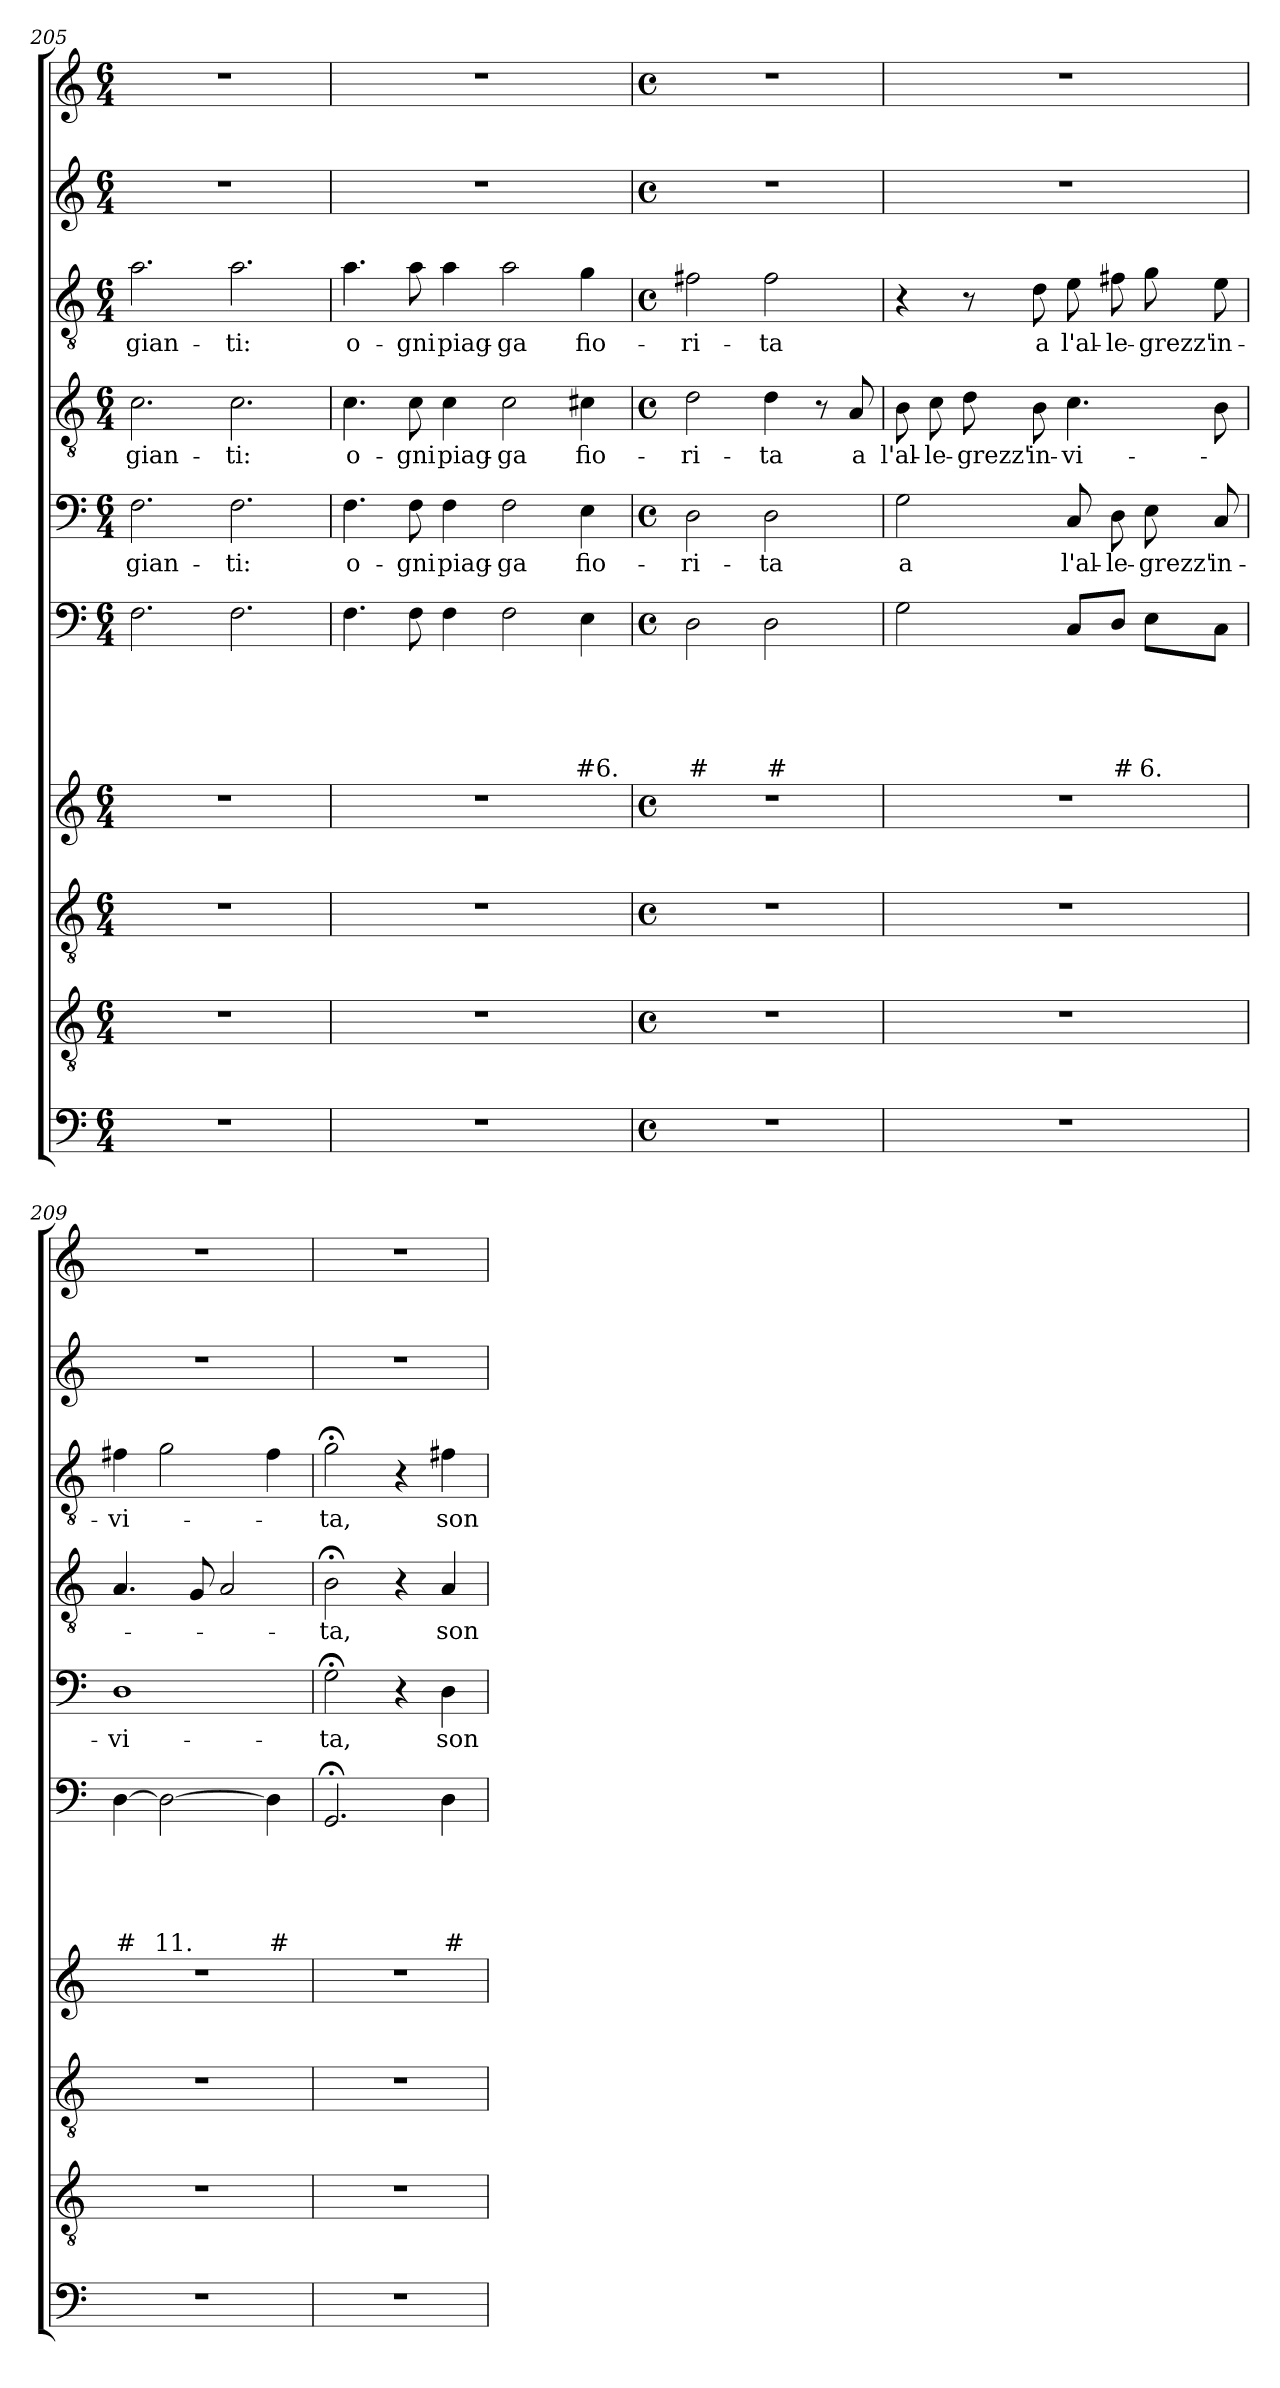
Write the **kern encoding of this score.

**kern	**kern	**kern	**kern	**kern	**text	**text	**text	**text	**text	**kern	**text	**kern	**text	**kern	**text	**kern	**kern
*part10	*part9	*part8	*part7	*part6	*part6	*part6	*part6	*part6	*part6	*part5	*part5	*part4	*part4	*part3	*part3	*part2	*part1
*staff10	*staff9	*staff8	*staff7	*staff6	*staff6	*staff6	*staff6	*staff6	*staff6	*staff5	*staff5	*staff4	*staff4	*staff3	*staff3	*staff2	*staff1
*clefF4	*clefGv2	*clefGv2	*clefG2	*clefF4	*	*	*	*	*	*clefF4	*	*clefGv2	*	*clefGv2	*	*clefG2	*clefG2
*k[]	*k[]	*k[]	*k[]	*k[]	*	*	*	*	*	*k[]	*	*k[]	*	*k[]	*	*k[]	*k[]
*C:	*C:	*C:	*C:	*C:	*	*	*	*	*	*C:	*	*C:	*	*C:	*	*C:	*C:
*M6/4	*M6/4	*M6/4	*M6/4	*M6/4	*	*	*	*	*	*M6/4	*	*M6/4	*	*M6/4	*	*M6/4	*M6/4
=205	=205	=205	=205	=205	=205	=205	=205	=205	=205	=205	=205	=205	=205	=205	=205	=205	=205
1.r	1.r	1.r	1.r	2.F\	.	.	.	.	.	2.F\	-gian-	2.c\	-gian-	2.a\	-gian-	1.r	1.r
.	.	.	.	2.F\	.	.	.	.	.	2.F\	-ti:	2.c\	-ti:	2.a\	-ti:	.	.
=206	=206	=206	=206	=206	=206	=206	=206	=206	=206	=206	=206	=206	=206	=206	=206	=206	=206
1.r	1.r	1.r	1.r	4.F\	.	.	.	.	.	4.F\	o-	4.c\	o-	4.a\	o-	1.r	1.r
.	.	.	.	8F\	.	.	.	.	.	8F\	-gni	8c\	-gni	8a\	-gni	.	.
.	.	.	.	4F\	.	.	.	.	.	4F\	piag-	4c\	piag-	4a\	piag-	.	.
.	.	.	.	2F\	.	.	.	.	.	2F\	-ga	2c\	-ga	2a\	-ga	.	.
.	.	.	.	4E\	.	.	.	.	#6.	4E\	fio-	4c#X\	fio-	4g\	fio-	.	.
!!LO:LB:g=z
=207	=207	=207	=207	=207	=207	=207	=207	=207	=207	=207	=207	=207	=207	=207	=207	=207	=207
*M4/4	*M4/4	*M4/4	*M4/4	*M4/4	*	*	*	*	*	*M4/4	*	*M4/4	*	*M4/4	*	*M4/4	*M4/4
*met(c)	*met(c)	*met(c)	*met(c)	*met(c)	*	*	*	*	*	*met(c)	*	*met(c)	*	*met(c)	*	*met(c)	*met(c)
1r	1r	1r	1r	2D\	.	.	.	.	#	2D\	-ri-	2d\	-ri-	2f#X\	-ri-	1r	1r
.	.	.	.	2D\	.	.	.	.	#	2D\	-ta	4d\	-ta	2f#\	-ta	.	.
.	.	.	.	.	.	.	.	.	.	.	.	8r	.	.	.	.	.
.	.	.	.	.	.	.	.	.	.	.	.	8A/	a	.	.	.	.
=208	=208	=208	=208	=208	=208	=208	=208	=208	=208	=208	=208	=208	=208	=208	=208	=208	=208
1r	1r	1r	1r	2G\	.	.	.	.	.	2G\	a	8B\	l'al-	4r	.	1r	1r
.	.	.	.	.	.	.	.	.	.	.	.	8c\	-le-	.	.	.	.
.	.	.	.	.	.	.	.	.	.	.	.	8d\	-grezz'	8r	.	.	.
.	.	.	.	.	.	.	.	.	.	.	.	8B\	in-	8d\	a	.	.
.	.	.	.	8C/L	.	.	.	.	.	8C/	l'al-	4.c\	-vi-	8e\	l'al-	.	.
.	.	.	.	8D/J	.	.	.	.	#	8D\	-le-	.	.	8f#X\	-le-	.	.
.	.	.	.	8E\L	.	.	.	.	6.	8E\	-grezz'	.	.	8g\	-grezz'	.	.
.	.	.	.	8C\J	.	.	.	.	.	8C/	in-	8B\	.	8e\	in-	.	.
=209	=209	=209	=209	=209	=209	=209	=209	=209	=209	=209	=209	=209	=209	=209	=209	=209	=209
1r	1r	1r	1r	[4D\	.	.	.	.	#	1D	-vi-	4.A/	.	4f#X\	-vi-	1r	1r
.	.	.	.	2D\_	.	.	.	.	11.	.	.	.	.	2g\	.	.	.
.	.	.	.	.	.	.	.	.	.	.	.	8G/	.	.	.	.	.
.	.	.	.	.	.	.	.	.	.	.	.	2A/	.	.	.	.	.
.	.	.	.	4D\]	.	.	.	.	#	.	.	.	.	4f#\	.	.	.
=210	=210	=210	=210	=210	=210	=210	=210	=210	=210	=210	=210	=210	=210	=210	=210	=210	=210
1r	1r	1r	1r	2.GG;</	.	.	.	.	.	2G;<\	-ta,	2B;<\	-ta,	2g;<\	-ta,	1r	1r
.	.	.	.	.	.	.	.	.	.	4r	.	4r	.	4r	.	.	.
.	.	.	.	4D\	.	.	.	.	#	4D\	son	4A/	son	4f#X\	son	.	.
=	=	=	=	=	=	=	=	=	=	=	=	=	=	=	=	=	=
*-	*-	*-	*-	*-	*-	*-	*-	*-	*-	*-	*-	*-	*-	*-	*-	*-	*-
